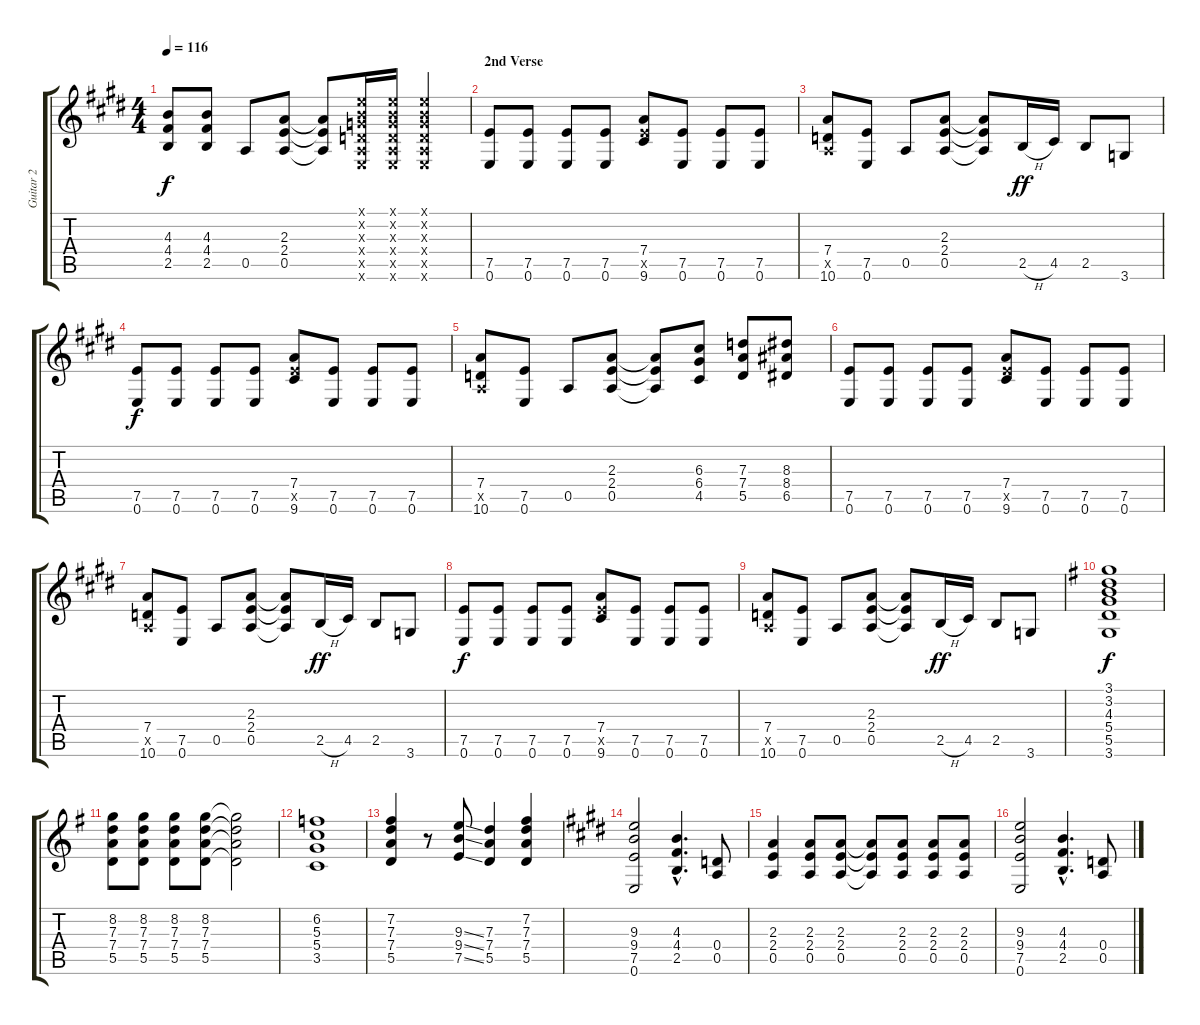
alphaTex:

\track ("Guitar 2" "Guitar 2") {instrument overdrivenguitar}
\staff {score tabs}
\tuning (E4 B3 G3 D3 A2 E2) {hide}
\ts (4 4)
\tempo 116
\clef g2
\ks e
(4.3 4.4 2.5).8{dy f} (4.3 4.4 2.5).8 0.5.8 (2.3 2.4 0.5).8 (2.3{t} 2.4{t} 0.5{t}).8 (0.1{x} 0.2{x} 0.3{x} 0.4{x} 0.5{x} 0.6{x}).16 (0.1{x} 0.2{x} 0.3{x} 0.4{x} 0.5{x} 0.6{x}).16 (0.1{x} 0.2{x} 0.3{x} 0.4{x} 0.5{x} 0.6{x}).4 |
\section ("" "2nd Verse")
(7.5 0.6).8 (7.5 0.6).8 (7.5 0.6).8 (7.5 0.6).8 (7.4 7.5{x} 9.6).8 (7.5 0.6).8 (7.5 0.6).8 (7.5 0.6).8 |
(7.4 0.5{x} 10.6).8 (7.5 0.6).8 0.5.8 (2.3 2.4 0.5).8 (2.3{t} 2.4{t} 0.5{t}).8 2.5{h}.16{dy ff} 4.5.16 2.5.8 3.6.8 |
(7.5 0.6).8{dy f} (7.5 0.6).8 (7.5 0.6).8 (7.5 0.6).8 (7.4 7.5{x} 9.6).8 (7.5 0.6).8 (7.5 0.6).8 (7.5 0.6).8 |
(7.4 0.5{x} 10.6).8 (7.5 0.6).8 0.5.8 (2.3 2.4 0.5).8 (2.3{t} 2.4{t} 0.5{t}).8 (6.3 6.4 4.5).8 (7.3 7.4 5.5).8 (8.3 8.4 6.5).8 |
(7.5 0.6).8 (7.5 0.6).8 (7.5 0.6).8 (7.5 0.6).8 (7.4 7.5{x} 9.6).8 (7.5 0.6).8 (7.5 0.6).8 (7.5 0.6).8 |
(7.4 0.5{x} 10.6).8 (7.5 0.6).8 0.5.8 (2.3 2.4 0.5).8 (2.3{t} 2.4{t} 0.5{t}).8 2.5{h}.16{dy ff} 4.5.16 2.5.8 3.6.8 |
(7.5 0.6).8{dy f} (7.5 0.6).8 (7.5 0.6).8 (7.5 0.6).8 (7.4 7.5{x} 9.6).8 (7.5 0.6).8 (7.5 0.6).8 (7.5 0.6).8 |
(7.4 0.5{x} 10.6).8 (7.5 0.6).8 0.5.8 (2.3 2.4 0.5).8 (2.3{t} 2.4{t} 0.5{t}).8 2.5{h}.16{dy ff} 4.5.16 2.5.8 3.6.8 |
\ks g
(3.1 3.2 4.3 5.4 5.5 3.6).1{dy f} |
(8.2 7.3 7.4 5.5).8 (8.2 7.3 7.4 5.5).8 (8.2 7.3 7.4 5.5).8 (8.2 7.3 7.4 5.5).8 (8.2{t} 7.3{t} 7.4{t} 5.5{t}).2 |
(6.2 5.3 5.4 3.5).1 |
(7.2 7.3 7.4 5.5).4 r.8 (9.3{ss} 9.4{ss} 7.5{ss}).8 (7.3 7.4 5.5).4 (7.2 7.3 7.4 5.5).4 |
\ks e
(9.3 9.4 7.5 0.6).2 (4.3{hac} 4.4{hac} 2.5{hac}).4{d} (0.4 0.5).8 |
(2.3 2.4 0.5).4 (2.3 2.4 0.5).8 (2.3 2.4 0.5).8 (2.3{t} 2.4{t} 0.5{t}).8 (2.3 2.4 0.5).8 (2.3 2.4 0.5).8 (2.3 2.4 0.5).8 |
(9.3 9.4 7.5 0.6).2 (4.3{hac} 4.4{hac} 2.5{hac}).4{d} (0.4 0.5).8
